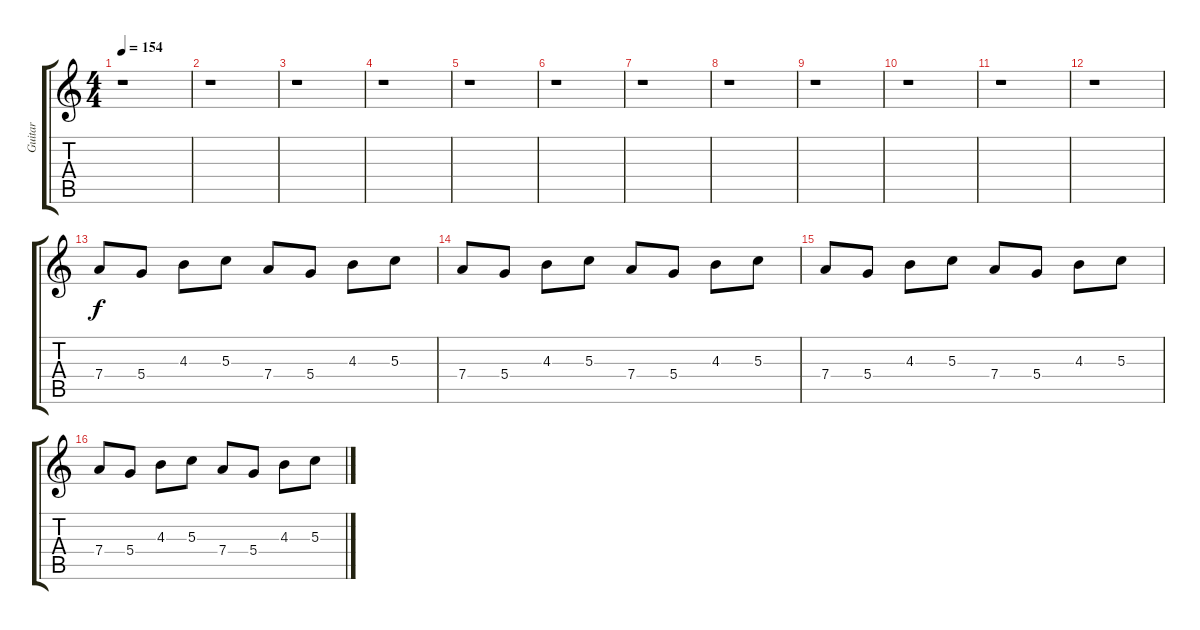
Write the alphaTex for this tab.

\track ("Guitar " "Guitar ") {instrument acousticguitarsteel}
\staff {score tabs}
\tuning (E4 B3 G3 D3 A2 E2) {hide}
\ts (4 4)
\tempo 154
\clef g2
\ks c
r.1{dy f} |
r.1 |
r.1 |
r.1 |
r.1 |
r.1 |
r.1 |
r.1 |
r.1 |
r.1 |
r.1 |
r.1 |
7.4.8 5.4.8 4.3.8 5.3.8 7.4.8 5.4.8 4.3.8 5.3.8 |
7.4.8 5.4.8 4.3.8 5.3.8 7.4.8 5.4.8 4.3.8 5.3.8 |
7.4.8 5.4.8 4.3.8 5.3.8 7.4.8 5.4.8 4.3.8 5.3.8 |
7.4.8 5.4.8 4.3.8 5.3.8 7.4.8 5.4.8 4.3.8 5.3.8
